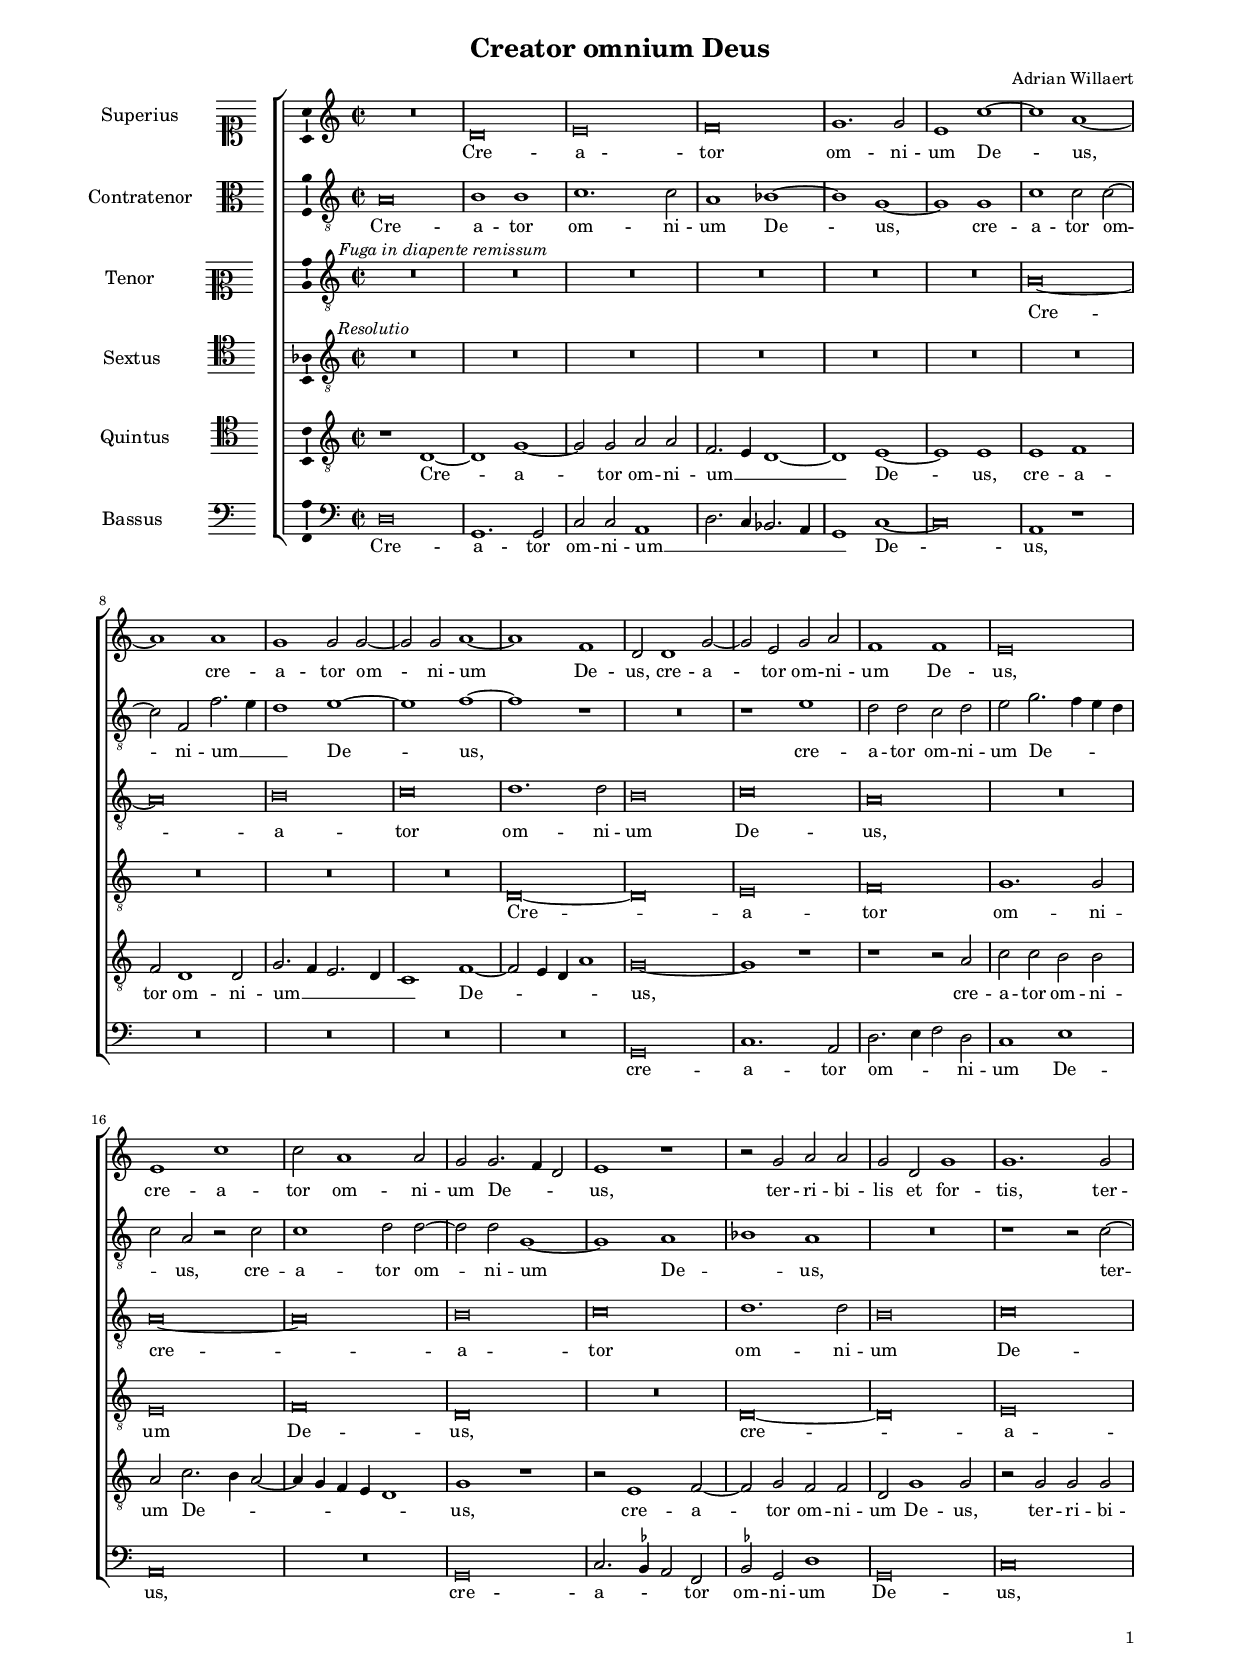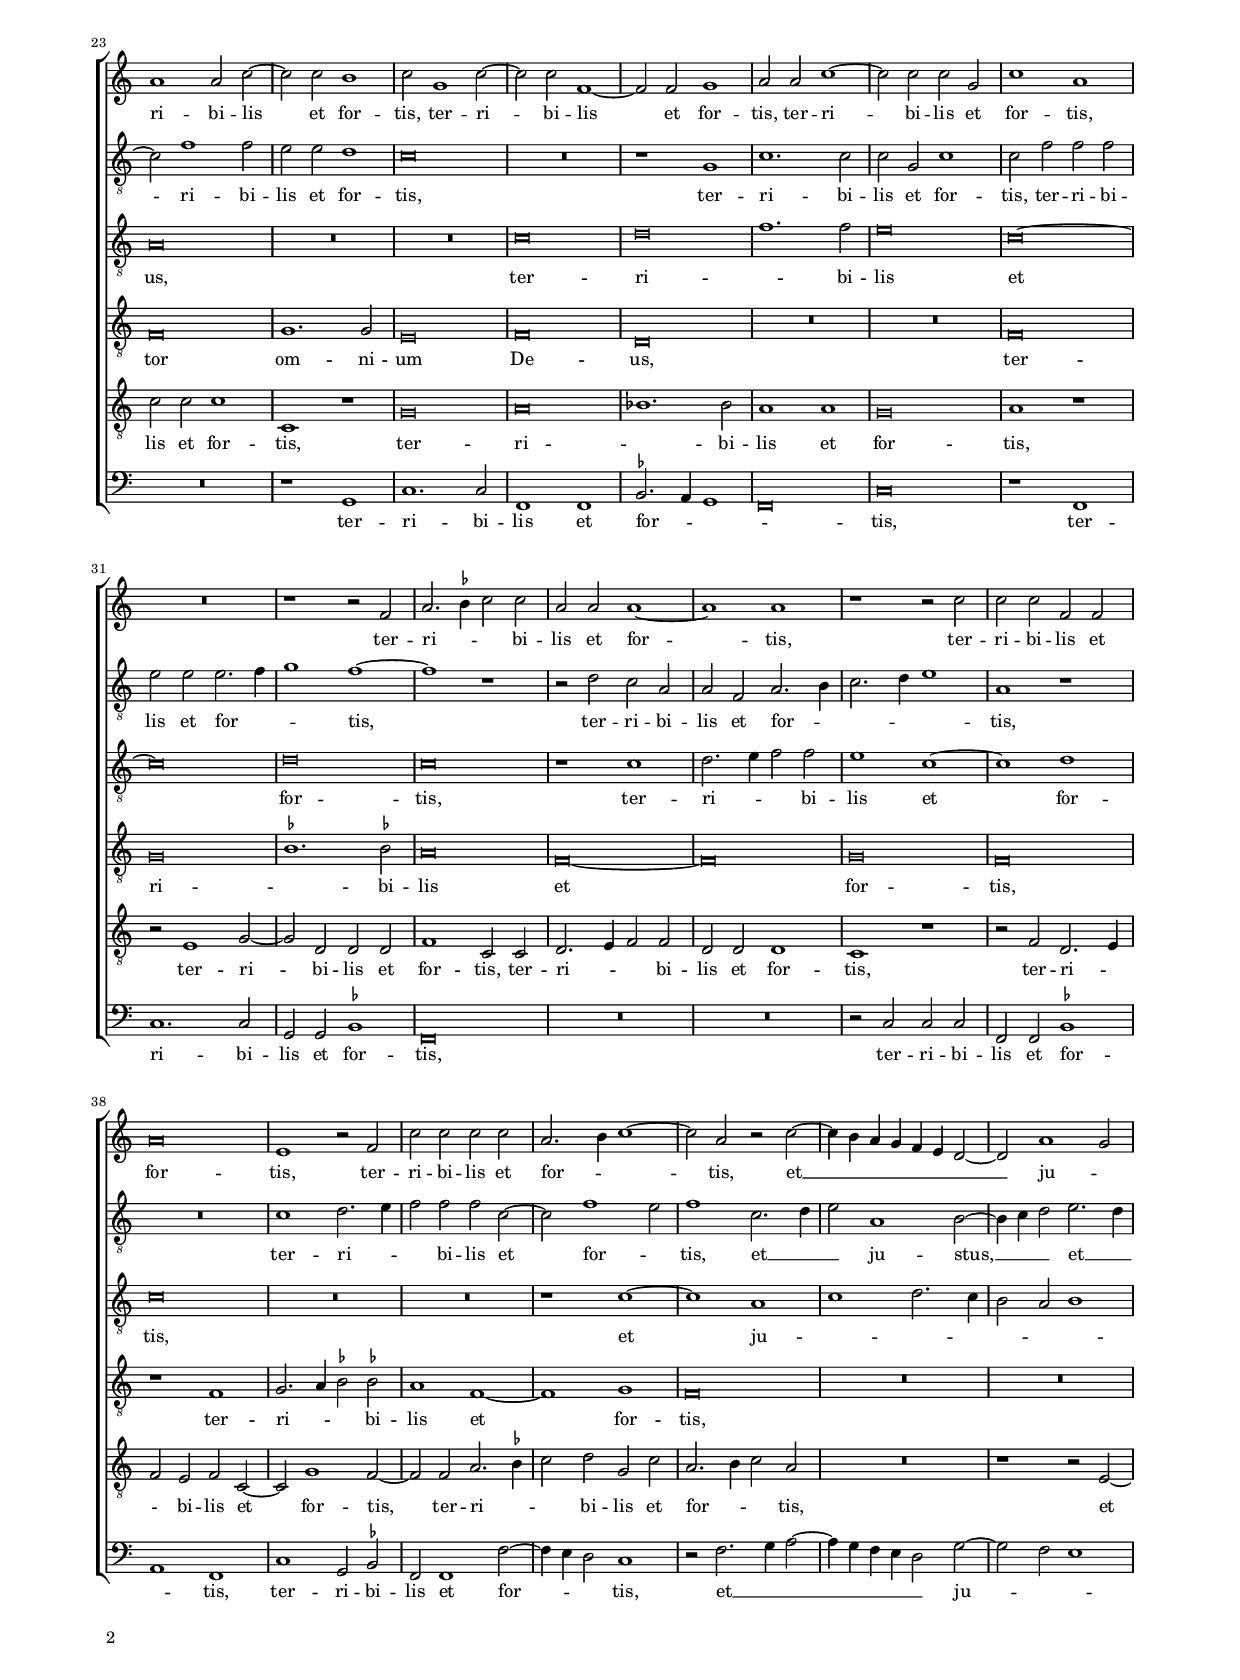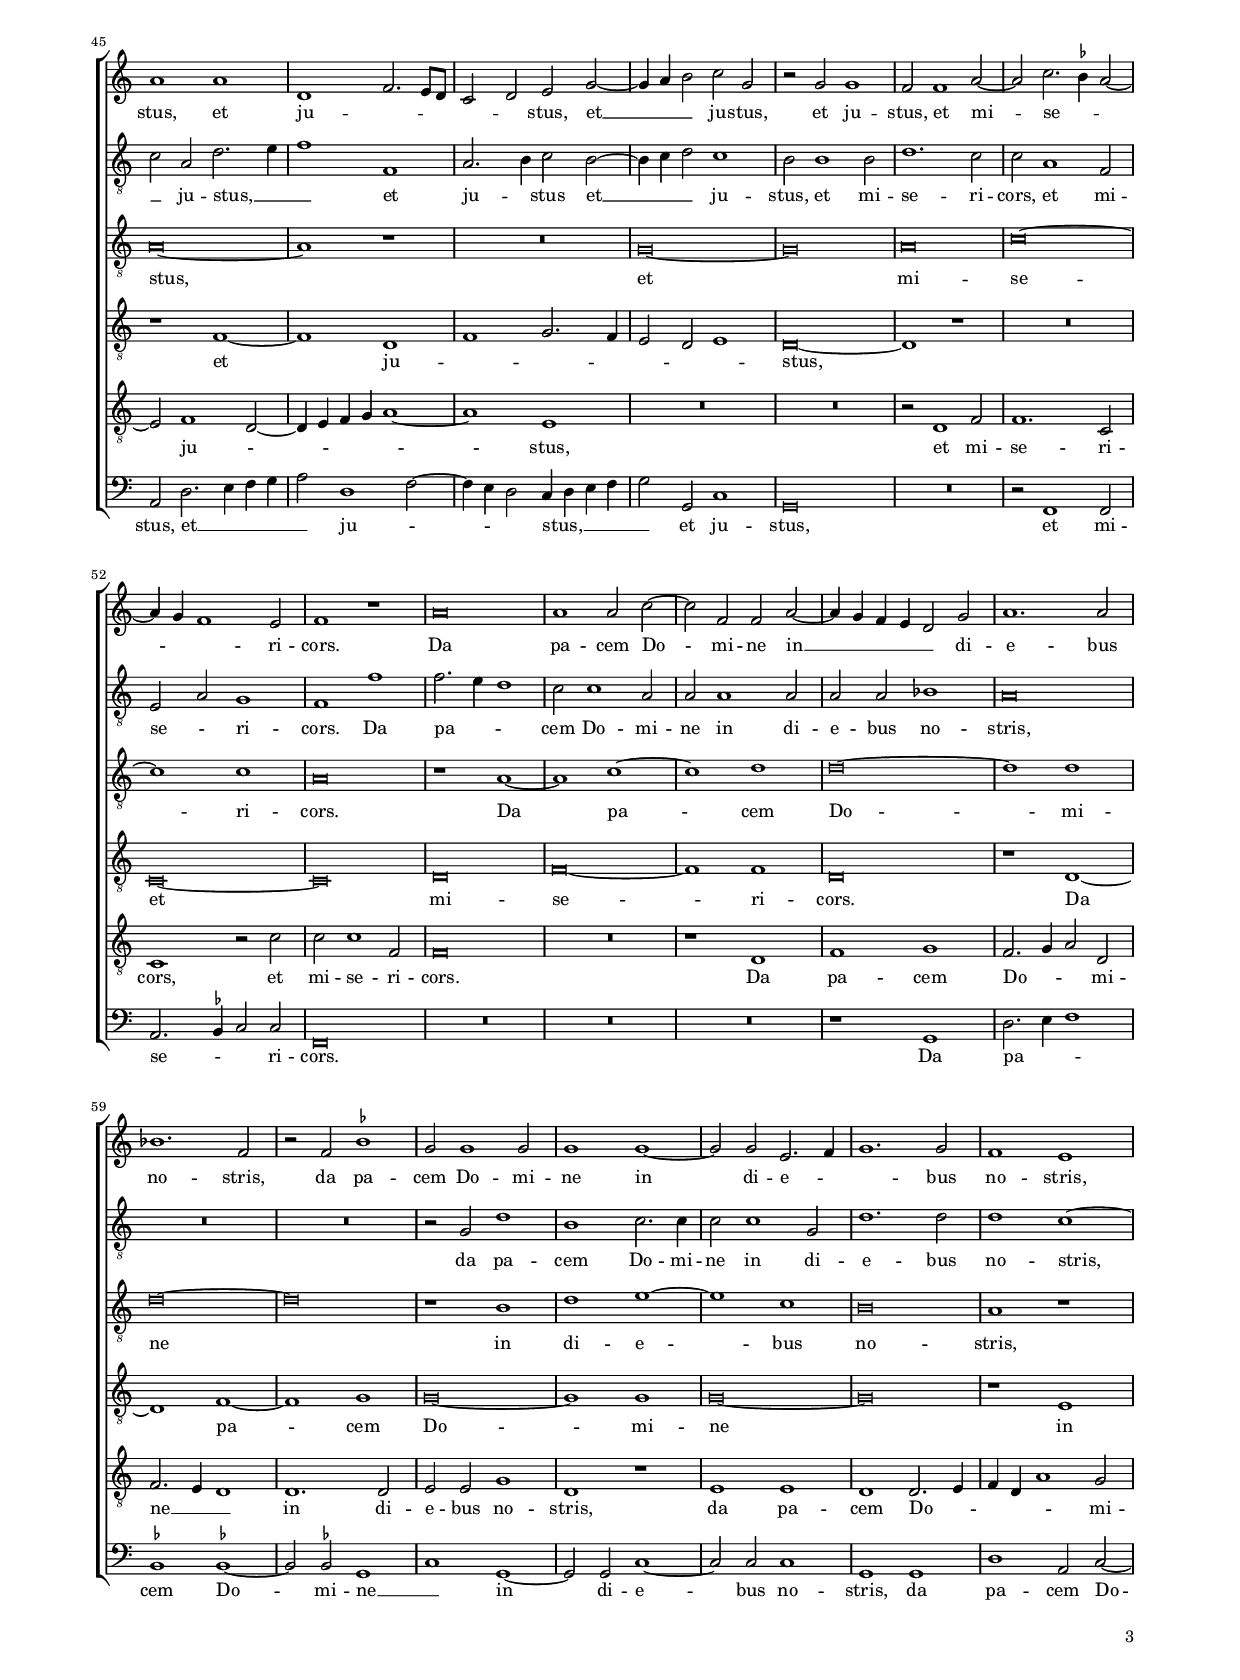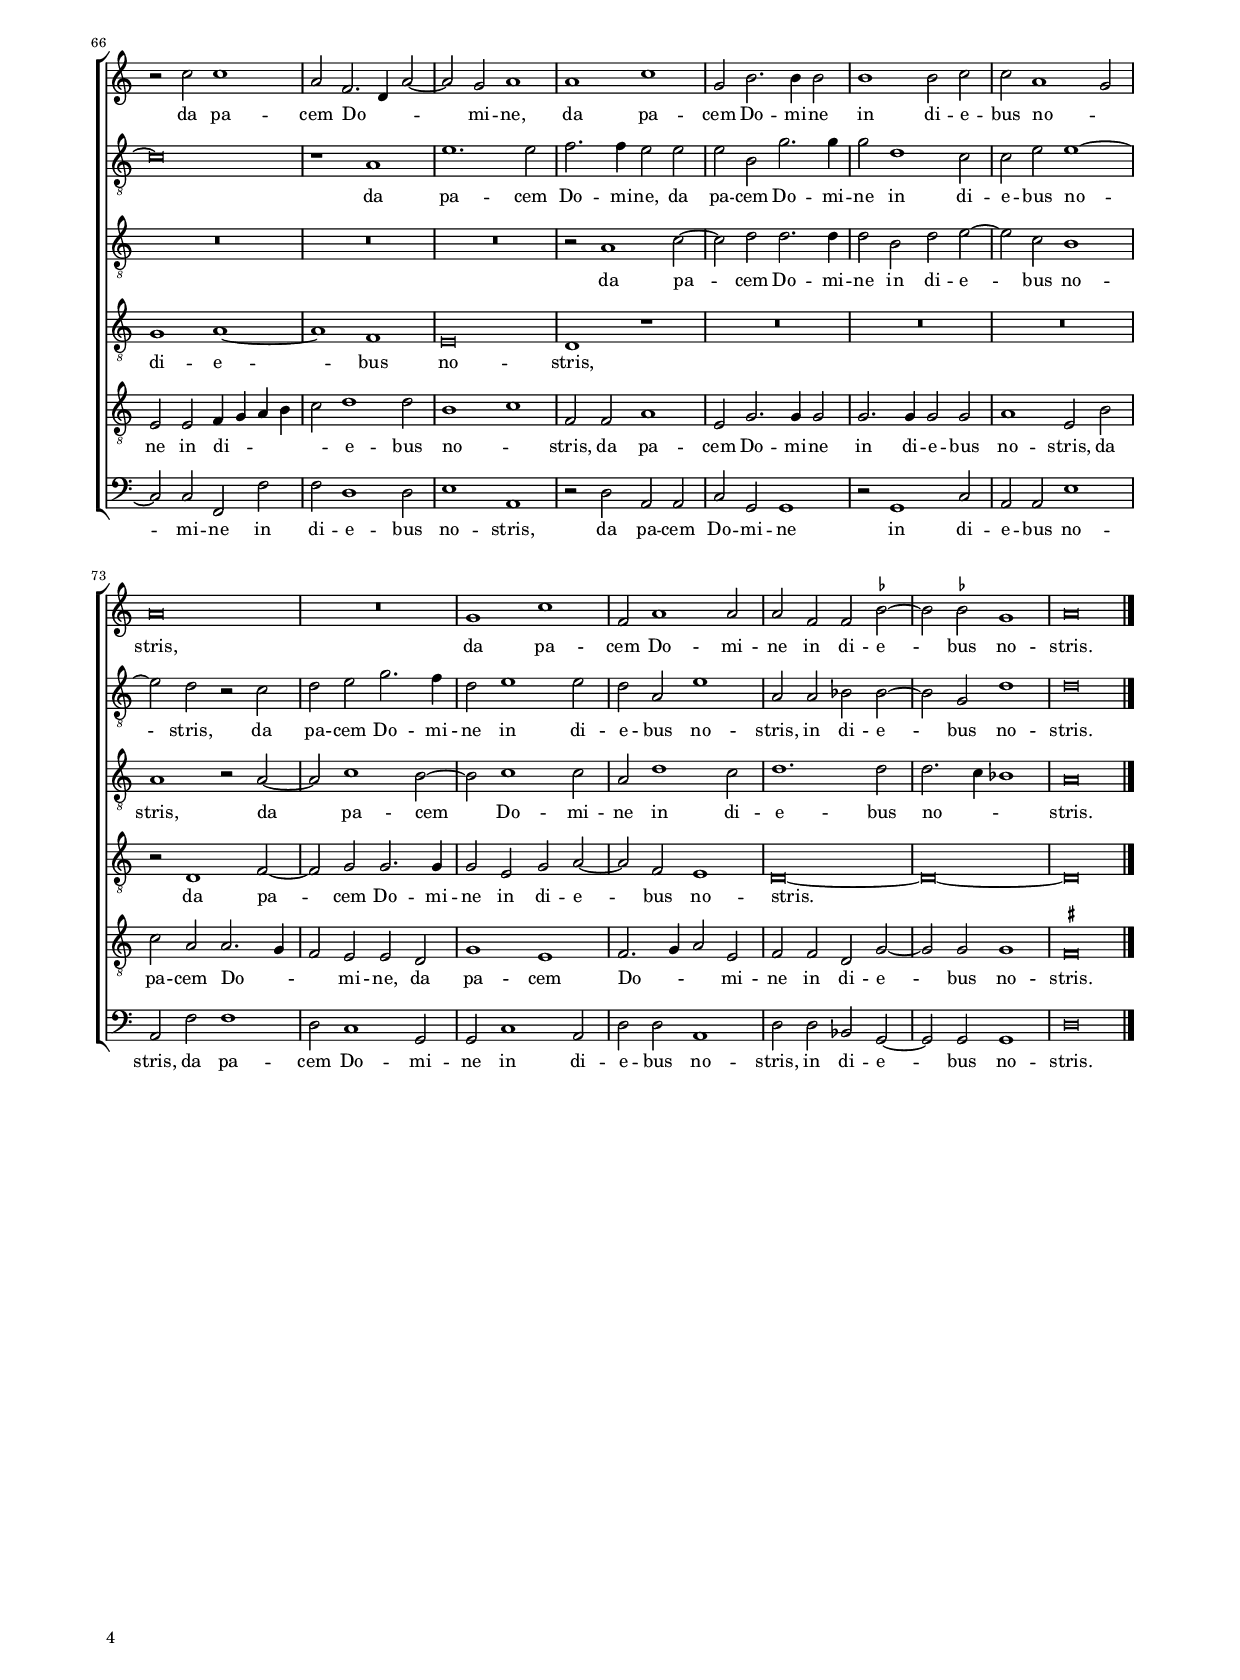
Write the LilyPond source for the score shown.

\header
{
  title="Creator omnium Deus"
  composer="Adrian Willaert"
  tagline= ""
}

\version "2.24.2"
\language deutsch
#(set-global-staff-size 14.5)
% #(set-default-paper-size "letter")
#(ly:set-option 'point-and-click #f)


\paper
	{
	top-margin = 1.5 \cm
	bottom-margin = 0.9 \cm
	left-margin = 1.8 \cm
	right-margin = 1.8 \cm
	ragged-bottom = ##f
	ragged-last-bottom = ##t
	print-page-number = ##f
	score-system-spacing = #'((basic-distance . 16) (minimum-distance . 14) (padding . 5) (strechability . 150))
	system-system-spacing = #'((basic-distance . 16) (minimum-distance . 14) (padding . 5) (strechability . 150))
	oddFooterMarkup=\markup   \fill-line { "" \fromproperty #'page:page-number-string }
	evenFooterMarkup=\markup  \fill-line { \fromproperty #'page:page-number-string "" }
	last-bottom-spacing = #'((basic-distance . 12) (minimum-distance . 7) (padding . 4))
%	systems-per-page = 3
%	page-count = 4
%	min-systems-per-page = 3
	}


global = {
	\key c \major
	\time 2/2 \set Score.measureLength = #(ly:make-moment 2/1)
	\skip 1*2*79 \bar "|."
	}

ficta = { \once \set suggestAccidentals = ##t }
	
forget = #(define-music-function (music) (ly:music?) #{
	\accidentalStyle forget
	$music
	\accidentalStyle default
	#})



incipitcantus = \markup { \score {
	{
	\set Staff.instrumentName = \markup { \fontsize #1 "Superius" }
	\key c \major
	\clef soprano
	s4 \bar ""
	}
	\layout  {
	raggedright = ##t
	indent = 2.5 \cm
	line-width = 3.3 \cm
	\context { \Staff \remove Time_signature_engraver }
	\override Staff.Clef.Y-extent = #'(0 . 0)
	}} \hspace #1 }

      
incipitaltus = \markup { \score {
	{
	\set Staff.instrumentName = \markup { \fontsize #1 "Contratenor" }
	\key c \major
	\clef alto
	s4 \bar ""
	}
	\layout  {
	raggedright = ##t
	indent = 2.5 \cm
	line-width = 3.3 \cm
	\context { \Staff \remove Time_signature_engraver }
	\override Staff.Clef.Y-extent = #'(0 . 0)
	}} \hspace #1 }


incipittenor = \markup { \score {
	{
	\set Staff.instrumentName = \markup { \fontsize #1 "Tenor" }
	\key c \major
	\clef mezzosoprano
	s4 \bar ""
	}
	\layout  {
	raggedright = ##t
	indent = 2.5 \cm
	line-width = 3.3 \cm
	\context { \Staff \remove Time_signature_engraver }
	\override Staff.Clef.Y-extent = #'(0 . 0)
	}} \hspace #1 }
 

incipitsextus = \markup { \score {
	{
	\set Staff.instrumentName = \markup { \fontsize #1 "Sextus" }
	\key c \major
	\clef tenor
	s4 \bar ""
	}
	\layout  {
	raggedright = ##t
	indent = 2.5 \cm
	line-width = 3.3 \cm
	\context { \Staff \remove Time_signature_engraver }
	\override Staff.Clef.Y-extent = #'(0 . 0)
	}} \hspace #1 }
	
      
incipitquintus = \markup { \score {
	{
	\set Staff.instrumentName = \markup { \fontsize #1 "Quintus" }
	\key c \major
	\clef tenor
	s4 \bar ""
	}
	\layout  {
	raggedright = ##t
	indent = 2.5 \cm
	line-width = 3.3 \cm
	\context { \Staff \remove Time_signature_engraver }
	\override Staff.Clef.Y-extent = #'(0 . 0)
	}} \hspace #1 }
      
      
incipitbassus = \markup { \score {
	{
	\set Staff.instrumentName = \markup { \fontsize #1 "Bassus" }
	\key c \major
	\clef bass
	s4 \bar ""
	}
	\layout  {
	raggedright = ##t
	indent = 2.5 \cm
	line-width = 3.3 \cm
	\context { \Staff \remove Time_signature_engraver }
	\override Staff.Clef.Y-extent = #'(0 . 0)
	}} \hspace #1 }


cantus =  \relative c''
	{
	R\breve
	d,\breve
	e\breve
	f\breve
%5
	g1. g2 |
	e1 c'~
	c1 a~
	a1 a
	g1 g2 g~
%10
	g2 g a1~ |
	a1 f
	d2 d1 g2~
	g2 e g a
	f1 f
%15
	e\breve |
	e1 c'
	c2 a1 a2
	g2 g2. f4 d2
	e1 r
%20
	r2 g a a |
	g2 d g1
	g1. g2
	a1 a2 c~
	c2 c h1
%25
	c2 g1 c2~ |
	c2 c f,1~
	f2 f g1
	a2 a c1~
	c2 c c g
%30
	c1 a |
	R\breve
	r1 r2 f
	a2. \ficta b4 c2 c
	a2 a a1~
%35
	a1 a |
	r1 r2 c
	c2 c f, f
	a\breve
	e1 r2 f
%40
	c'2 c c c |
	a2. h4 c1~
	c2 a r c~
	c4 h a g f e d2~
	d2 a'1 g2
%45
	a1 a |
	d,1 f2. e8 d
	c2 d e g~
	g4 a h2 c g
	r2 g g1
%50
	f2 f1 a2~ |
	a2 c2. \ficta b4 a2~
	a4 g f1 e2
	f1 r
	a\breve
%55
	a1 a2 c~ |
	c2 f, f a~
	a4 g f e d2 g
	a1. a2
	b1. f2
%60
	r2 f \ficta b1 |
	g2 g1 g2
	g1 g~
	g2 g e2. f4
	g1. g2
%65
	f1 e |
	r2 c' c1
	a2 f2. d4 a'2~
	a2 g a1
	a1 c
%70
	g2 h2. h4 h2 |
	h1 h2 c
	c2 a1 g2
	a\breve
	R\breve
%75
	g1 c |
	f,2 a1 a2
	a2 f f \ficta b~
	\ficta b2 \ficta b! g1
	a\breve |
	}


altus = \relative c'
	{
	a\breve
	h1 h
	c1. c2
	a1 b~
%5
	b1 g~ |
	g1 g
	c1 c2 c~
	c2 f, f'2. e4
	d1 e~
%10
	e1 f~ |
	f1 r
	R\breve
	r1 e
	d2 d c d
%15
	e2 g2. f4 e d |
	c2 a r c
	c1 d2 d~
	d2 d g,1~
	g1 a
%20
	b1 a |
	R\breve
	r1 r2 c~
	c2 f1 f2
	e2 e d1
%25
	c\breve |
	R\breve
	r1 g
	c1. c2
	c2 g c1
%30
	c2 f f f |
	e2 e e2. f4
	g1 f~
	f1 r
	r2 d c a
%35
	a2 f a2. h4 |
	c2. d4 e1
	a,1 r
	R\breve
	c1 d2. e4
%40
	f2 f f c~ |
	c2 f1 e2
	f1 c2. d4
	e2 a,1 h2~
	h4 c d2 e2. d4
%45
	c2 a d2. e4 |
	f1 f,
	a2. h4 c2 h~
	h4 c d2 c1
	h2 h1 h2
%50
	d1. c2 |
	c2 a1 f2
	e2 a g1
	f1 f'
	f2. e4 d1
%55
	c2 c1 a2 |
	a2 a1 a2
	a2 a b1
	a\breve
	R\breve
%60
	R\breve |
	r2 g d'1
	h1 c2. c4
	c2 c1 g2
	d'1. d2
%65
	d1 c~ |
	c\breve
	r1 a
	e'1. e2
	f2. f4 e2 e
%70
	e2 h g'2. g4 |
	g2 d1 c2
	c2 e e1~
	e2 d r c
	d2 e g2. f4
%75
	d2 e1 e2 |
	d2 a e'1
	a,2 a b b~
	b2 g d'1
	d\breve |
	}


tenor =  \relative c'
	{
	R\breve^\markup { \hspace #8 \italic "Fuga in diapente remissum" }
	R\breve
	R\breve
	R\breve
%5
	R\breve |
	R\breve
	a\breve~
	a\breve
	h\breve
%10
	c\breve |
	d1. d2
	h\breve
	c\breve
	a\breve
%15
	R\breve |
	a\breve~
	a\breve
	h\breve
	c\breve
%20
	d1. d2 |
	h\breve
	c\breve
	a\breve
	R\breve
%25
	R\breve |
	c\breve
	d\breve
	f1. f2	
	e\breve
%30
	c\breve~ |
	c\breve
	d\breve
	c\breve
	r1 c
%35
	d2. e4 f2 f |
	e1 c~
	c1 d
	c\breve
	R\breve
%40
	R\breve |
	r1 c~
	c1 a
	c1 d2. c4
	h2 a h1
%45
	a\breve~ |
	a1 r
	R\breve
	g\breve~
	g\breve
%50
	a\breve |
	c\breve~
	c1 c
	a\breve
	r1 a~
%55
	a1 c~ |
	c1 d
	d\breve~
	d1 d
	d\breve~
%60
	d\breve |
	r1 h
	d1 e~
	e1 c
	h\breve
%65
	a1 r |
	R\breve
	R\breve
	R\breve
	r2 a1 c2~
%70
	c2 d d2. d4 |
	d2 h d e~
	e2 c h1
	a1 r2 a~
	a2 c1 h2~
%75
	h2 c1 c2 |
	a2 d1 c2
	d1. d2
	d2. c4 b1
	a\breve |
	}


sextus =  \relative c'
	{
	R\breve^\markup { \hspace #-10 \italic "Resolutio" }
	R\breve
	R\breve
	R\breve
%5
	R\breve |
	R\breve
	R\breve
	R\breve
	R\breve
%10
	R\breve |
	d,\breve~
	d\breve
	e\breve
	f\breve
%15
	g1. g2 |
	e\breve
	f\breve
	d\breve
	R\breve
%20
	d\breve~ |
	d\breve
	e\breve
	f\breve
	g1. g2
%25
	e\breve |
	f\breve
	d\breve
	R\breve
	R\breve
%30
	f\breve |
	g\breve
	\ficta b1. \ficta b!2
	a\breve
	f\breve~
%35
	f\breve |
	g\breve
	f\breve
	r1 f
	g2. a4 \ficta b2 \ficta b!2
%40
	a1 f~ |
	f1 g
	f\breve
	R\breve
	R\breve
%45
	r1 f~ |
	f1 d
	f1 g2. f4
	e2 d e1 |
	d\breve~
%50
	d1 r |
	R\breve
	c\breve~
	c\breve
	d\breve
%55
	f\breve~ |
	f1 f
	d\breve
	r1 d~
	d1 f~
%60
	f1 g |
	g\breve~
	g1 g
	g\breve~
	g\breve
%65
	r1 e |
	g1 a~
	a1 f
	e\breve
	d1 r
%70
	R\breve |
	R\breve
	R\breve
	r2 d1 f2~
	f2 g g2. g4
%75
	g2 e g a~
	a2 f e1
	d\breve~
	d\breve~
	d\breve |
	}


quintus  =  \relative c'
	{
	r1 d,~
	d1 g~
	g2 g a a
	f2. e4 d1~
%5
	d1 e~ |
	e1 e
	e1 f
	f2 d1 d2
	g2. f4 e2. d4
%10
	c1 f~ |
	f2 e4 d a'1
	g\breve~
	g1 r
	r1 r2 a
%15
	c2 c h h |
	a2 c2. h4 a2~
	a4 g f e d1
	g1 r
	r2 e1 f2~
%20
	f2 g f f |
	d2 g1 g2
	r2 g g g
	c2 c c1
	c,1 r
%25
	g'\breve |
	a\breve
	b1. b2
	a1 a
	g\breve
%30
	a1 r |
	r2 e1 g2~
	g2 d d d
	f1 c2 c
	d2. e4 f2 f
%35
	d2 d d1 |
	c1 r
	r2 f d2. e4
	f2 e f c~
	c2 g'1 f2~
%40
	f2 f a2. \ficta b4 |
	c2 d g, c
	a2. h4 c2 a
	R\breve
	r1 r2 e~
%45
	e2 f1 d2~ |
	d4 e f g a1~
	a1 e
	R\breve
	R\breve
%50
	r2 d1 f2 |
	f1. c2
	c1 r2 c'
	c2 c1 f,2
	f\breve
%55
	R\breve |
	r1 d
	f1 g
	f2. g4 a2 d,
	f2. e4 d1
%60
	d1. d2 |
	e2 e g1
	d1 r
	e1 e
	d1 d2. e4
%65
	f4 d a'1 g2 |
	e2 e f4 g a h
	c2 d1 d2
	h1 c
	f,2 f a1
%70
	e2 g2. g4 g2 |
	g2. g4 g2 g
	a1 e2 h'
	c2 a a2. g4
	f2 e e d
%75
	g1 e |
	f2. g4 a2 e
	f2 f d g~
	g2 g g1
	\ficta fis\breve |
	}


bassus  =  \relative c
	{
	d\breve
	g,1. g2
	c2 c a1
	d2. c4 b2. a4
%5
	g1 c~
	c\breve
	a1 r
	R\breve
	R\breve
%10
	R\breve |
	R\breve
	g\breve
	c1. a2
	d2. e4 f2 d
%15
	c1 e |
	a,\breve
	R\breve
	g\breve
	c2. \ficta b4 a2 f
%20
	\ficta b2 g d'1 |
	g,\breve
	c\breve
	R\breve
	r1 g
%25
	c1. c2 |
	f,1 f
	\ficta b2. a4 g1
	f\breve
	c'\breve
%30
	r1 f, |
	c'1. c2
	g2 g \ficta b1
	f\breve
	R\breve
%35
	R\breve |
	r2 c' c c
	f,2 f \ficta b1
	a1 f
	c'1 g2 \ficta b
%40
	f2 f1 f'2~ |
	f4 e d2 c1
	r2 f2. g4 a2~
	a4 g f e d2 g~
	g2 f e1
%45
	a,2 d2. e4 f g |
	a2 d,1 f2~
	f4 e d2 c4 d e f
	g2 g, c1
	g\breve
%50
	R\breve |
	r2 f1 f2
	a2. \ficta b4 c2 c
	f,\breve
	R\breve
%55
	R\breve |
	R\breve
	r1 g
	d'2. e4 f1
	\ficta b,1 \ficta b!~
%60
	\ficta b2 \ficta b!2 g1 |
	c1 g~
	g2 g c1~
	c2 c c1
	g1 g
%65
	d'1 a2 c2~ |
	c2 c f,2 f'
	f2 d1 d2
	e1 a,
	r2 d a a
%70
	c2 g g1 |
	r2 g1 c2
	a2 a e'1
	a,2 f' f1
	d2 c1 g2
%75
	g2 c1 a2 |
	d2 d a1
	d2 d b2 g~
	g2 g g1
	d'\breve |
	}


lyricscantus = \lyricmode {
	Cre -- a -- tor om -- ni -- um De -- us,
	cre -- a -- tor om -- ni -- um De -- us,
	cre -- a -- tor om -- ni -- um De -- us,
	cre -- a -- tor om -- ni -- um De -- _ _ us,
	ter -- ri -- bi -- lis et for -- tis,
	ter -- ri -- bi -- lis et for -- tis,
	ter -- ri -- bi -- lis et for -- tis,
	ter -- ri -- bi -- lis et for -- tis,
	ter -- ri -- _ _ bi -- lis et for -- tis,
	ter -- ri -- bi -- lis et for -- tis,
	ter -- ri -- bi -- lis et for -- _ _ tis,
	et __ _ _ _ _ _ _ ju -- _ stus,
	et ju -- _ _ _ _ _ stus,
	et __ _ _ ju -- stus,
	et ju -- stus,
	et mi -- se -- _ _ _ _ ri -- cors.
	Da pa -- cem Do -- mi -- ne in __ _ _ _ _ di -- e -- bus no -- stris,
	da pa -- cem Do -- mi -- ne in di -- e -- _ _ bus no -- stris,
	da pa -- cem Do -- _ _ mi -- ne,
	da pa -- cem Do -- mi -- ne in di -- e -- bus no -- _ stris,
	da pa -- cem Do -- mi -- ne in di -- e -- bus no -- stris.
	}


lyricsaltus = \lyricmode {
	Cre -- a -- tor om -- ni -- um De -- us,
	cre -- a -- tor om -- ni -- um __ _ _ De -- us,
	cre -- a -- tor om -- ni -- um De -- _ _ _ _ us,
	cre -- a -- tor om -- ni -- um De -- _ us,
	ter -- ri -- bi -- lis et for -- tis,
	ter -- ri -- bi -- lis et for -- tis,
	ter -- ri -- bi -- lis et for -- _ _ tis,
	ter -- ri -- bi -- lis et for -- _ _ _ _ tis,
	ter -- ri -- _ _ bi -- lis et for -- _ tis,
	et __ _ _ ju -- stus, __ _ _
	et __ _ _ ju -- stus, __ _ _
	et ju -- _ stus
	et __ _ _ ju -- stus,
	et mi -- se -- ri -- cors,
	et mi -- se -- _ ri -- cors.
	Da pa -- _ _ cem Do -- mi -- ne in di -- e -- bus no -- stris,
	da pa -- cem Do -- mi -- ne in di -- e -- bus no -- stris,
	da pa -- cem Do -- mi -- ne,
	da pa -- cem Do -- mi -- ne in di -- e -- bus no -- stris,
	da pa -- cem Do -- mi -- ne in di -- e -- bus no -- stris,
	in di -- e -- bus no -- stris.
	}


lyricstenor = \lyricmode {
	Cre -- a -- tor om -- ni -- um De -- us,
	cre -- a -- tor om -- ni -- um De -- us,
	ter -- ri -- _ bi -- lis et for -- tis,
	ter -- ri -- _ _ bi -- lis et for -- tis,
	et ju -- _ _ _ _ _ _ stus,
	et mi -- se -- ri -- cors.
	Da pa -- cem Do -- mi -- ne in di -- e -- bus no -- stris,
	da pa -- cem Do -- mi -- ne in di -- e -- bus no -- stris,
	da pa -- cem Do -- mi -- ne in di -- e -- bus no -- _ _ stris.
	}
	

lyricssextus = \lyricmode {
	Cre -- a -- tor om -- ni -- um De -- us,
	cre -- a -- tor om -- ni -- um De -- us,
	ter -- ri -- _ bi -- lis et for -- tis,
	ter -- ri -- _ _ bi -- lis et for -- tis,
	et ju -- _ _ _ _ _ _ stus,
	et mi -- se -- ri -- cors.
	Da pa -- cem Do -- mi -- ne in di -- e -- bus no -- stris,
	da pa -- cem Do -- mi -- ne in di -- e -- bus no -- stris.
	}


lyricsquintus = \lyricmode {
	Cre -- a -- tor om -- ni -- um __ _ _ De -- us,
	cre -- a -- tor om -- ni -- um __ _ _ _ _ De -- _ _ _ us,
	cre -- a -- tor om -- ni -- um De -- _ _ _ _ _ _ us,
	cre -- a -- tor om -- ni -- um De -- us,
	ter -- ri -- bi -- lis et for -- tis,
	ter -- ri -- _ bi -- lis et for -- tis,
	ter -- ri -- bi -- lis et for -- tis,
	ter -- ri -- _ _ bi -- lis et for -- tis,
	ter -- ri -- _ _ bi -- lis et for -- tis,
	ter -- ri -- _ _ bi -- lis et for -- _ _ tis,
	et ju -- _ _ _ _ _ stus,
	et mi -- se -- ri -- cors,
	et mi -- se -- ri -- cors.
	Da pa -- cem Do -- _ _ mi -- ne __ _ _ in di -- e -- bus no -- stris,
	da pa -- cem Do -- _ _ _ _ mi -- ne in di -- _ _ _ _ e -- bus no -- _ stris,
	da pa -- cem Do -- mi -- ne in di -- e -- bus no -- stris,
	da pa -- cem Do -- _ _ mi -- ne,
	da pa -- cem Do -- _ _ mi -- ne in di -- e -- bus no -- stris.
	}


lyricsbassus = \lyricmode {
	Cre -- a -- tor om -- ni -- um __ _ _ _ _ _ De -- us,
	cre -- a -- tor om -- _ _ ni -- um De -- us,
	cre -- a -- _ _ tor om -- ni -- um De -- us,
	ter -- ri -- bi -- lis et for -- _ _ _ tis,
	ter -- ri -- bi -- lis et for -- tis,
	ter -- ri -- bi -- lis et for -- _ tis,
	ter -- ri -- bi -- lis et for -- _ _ tis,
	et __ _ _ _ _ _ _ ju -- _ _ stus,
	et __ _ _ _ _ ju -- _ _ _  stus, __ _ _ _ _
	et ju -- stus,
	et mi -- se -- _ _ ri -- cors.
	Da pa -- _ _ cem Do -- mi -- ne __ _ in di -- e -- bus no -- stris,
	da pa -- cem Do -- mi -- ne in di -- e -- bus no -- stris,
	da pa -- cem Do -- mi -- ne in di -- e -- bus no -- stris,
	da pa -- cem Do -- mi -- ne in di -- e -- bus no -- stris,
	in di -- e -- bus no -- stris.
	}


\score
{  
	\transpose c c {
	\new ChoirStaff \with { \override StaffGrouper.staff-staff-spacing.basic-distance = #12 }
	<<

	\new Staff << \global
	\new Voice="v1" {
		\set Staff.instrumentName=\incipitcantus
		\set Staff.midiInstrument = "reed organ"
		\clef violin
		\cantus }
	\new Lyrics \lyricsto "v1" {\lyricscantus }
	>>


	\new Staff << \global
	\new Voice="v2" {
		\set Staff.instrumentName=\incipitaltus
		\set Staff.midiInstrument = "reed organ"
		\clef "G_8" 
		\altus}
	\new Lyrics \lyricsto "v2" {\lyricsaltus }
	>>


	\new Staff << \global
	\new Voice="v3" {
		\set Staff.instrumentName=\incipittenor
		\set Staff.midiInstrument = "reed organ"
		\clef "G_8"
		\tenor }
	\new Lyrics \lyricsto "v3" {\lyricstenor }
	>>


	\new Staff << \global
	\new Voice="v6" {
		\set Staff.instrumentName=\incipitsextus
		\set Staff.midiInstrument = "reed organ"
		\clef "G_8" 
		\sextus}
	\new Lyrics \lyricsto "v6" {\lyricssextus }
	>>


	\new Staff << \global
	\new Voice="v5" {
		\set Staff.instrumentName=\incipitquintus
		\set Staff.midiInstrument = "reed organ"
		\clef "G_8"
		\quintus}
	\new Lyrics \lyricsto "v5" {\lyricsquintus }
	>>


	\new Staff << \global
	\new Voice="v4" {
		\set Staff.instrumentName=\incipitbassus
		\set Staff.midiInstrument = "reed organ"
		\clef bass 
		\bassus }
	\new Lyrics \lyricsto "v4" {\lyricsbassus}
	>>

	>>
	} % transpose

	\layout
	{
	indent = 3 \cm
%	\context { \Lyrics \override VerticalAxisGroup.nonstaff-relatedstaff-spacing.padding = #2 }
%	\context { \Lyrics \override LyricText.font-size = #1 }
	\context { \Staff \consists Ambitus_engraver }
	\context { \Score \override BarNumber.padding = #2 }
	\context { \Voice \override NoteHead.style = #'baroque }
	}

\midi
	{
	\tempo 2 = 90
	}

}


% EOF
